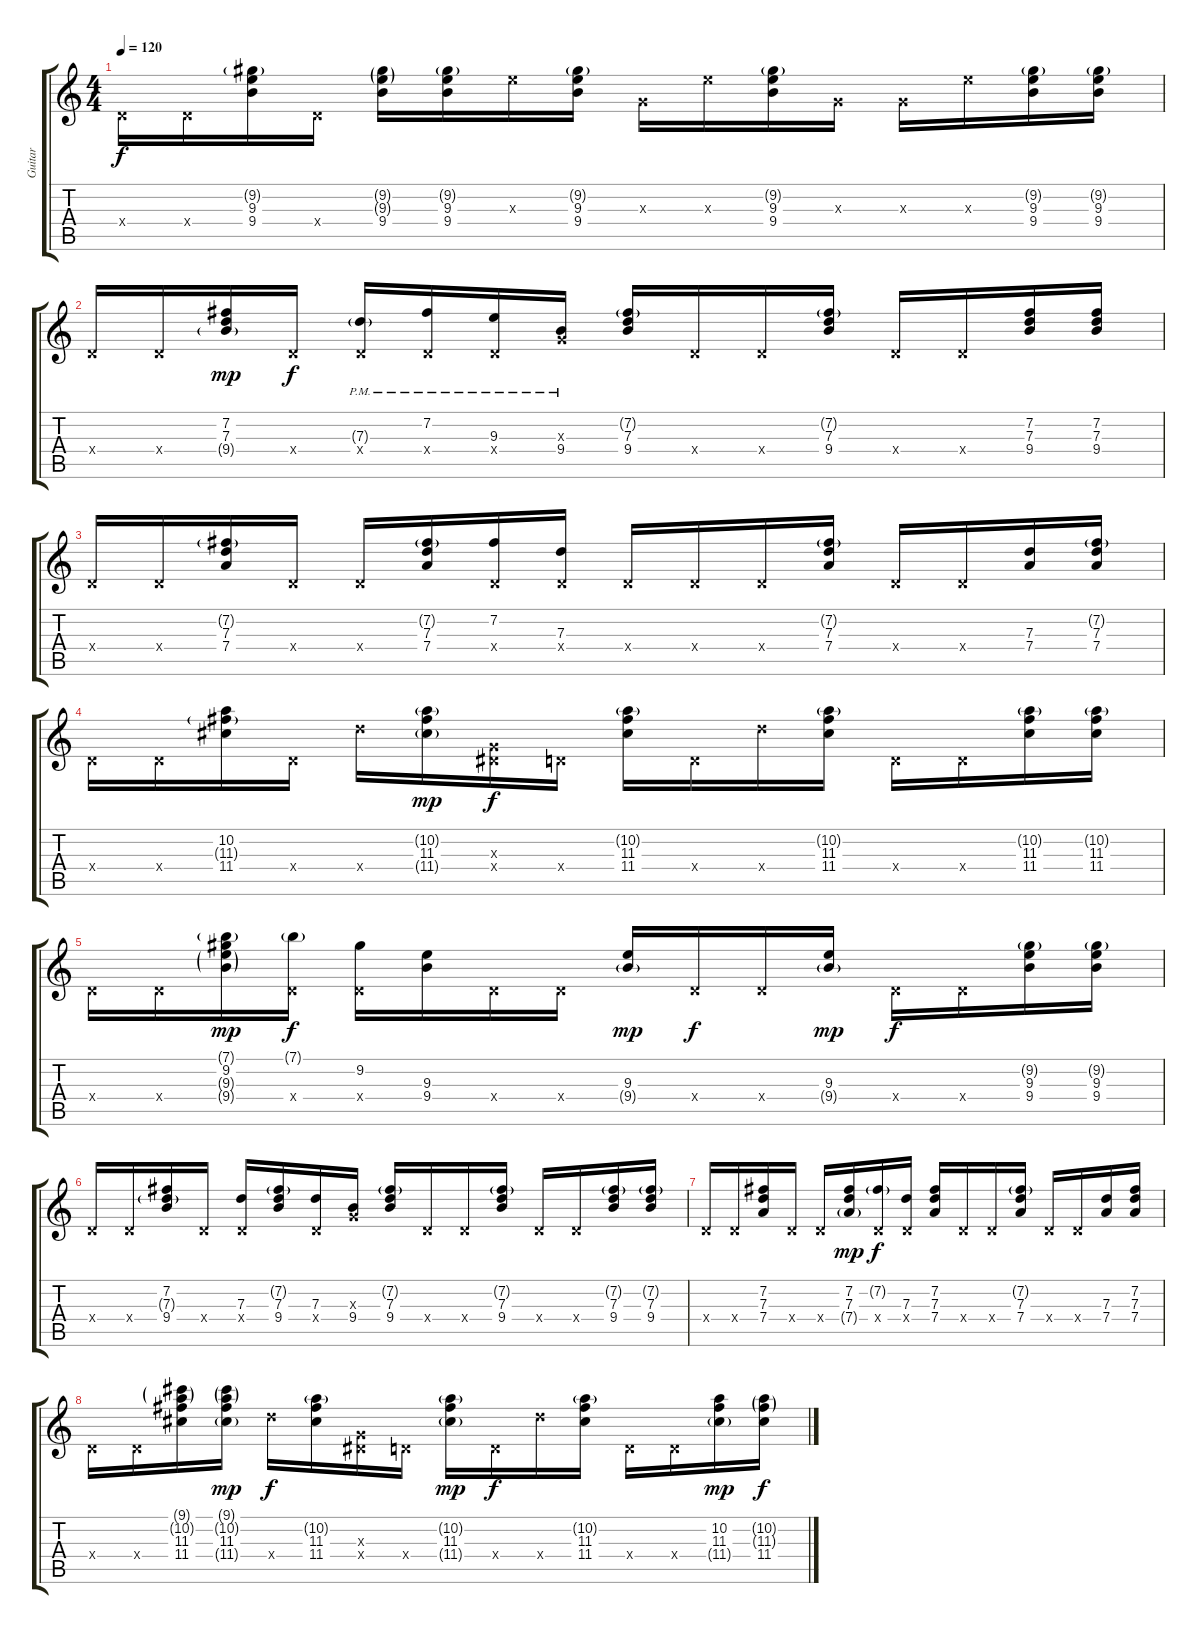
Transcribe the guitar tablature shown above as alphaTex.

\track ("Guitar" "Guitar") {instrument electricguitarclean}
\staff {score tabs}
\tuning (E4 B3 G3 D3 A2 E2) {hide}
\ts (4 4)
\tempo 120
\clef g2
\ks c
0.4{x}.16{dy f} 0.4{x}.16 (9.2{g} 9.3 9.4).16 0.4{x}.16 (9.2{g} 9.3{g} 9.4).16 (9.2{g} 9.3 9.4).16 9.3{x}.16 (9.2{g} 9.3 9.4).16 0.3{x}.16 9.3{x}.16 (9.2{g} 9.3 9.4).16 0.3{x}.16 0.3{x}.16 9.3{x}.16 (9.2{g} 9.3 9.4).16 (9.2{g} 9.3 9.4).16 |
0.4{x}.16 0.4{x}.16 (7.2 7.3 9.4{g}).16{dy mp} 0.4{x}.16{dy f} (7.3{g pm} 0.4{x}).16 (7.2{pm} 0.4{x}).16 (9.3{pm} 0.4{x}).16 (0.3{x} 9.4{pm}).16 (7.2{g} 7.3 9.4).16 0.4{x}.16 0.4{x}.16 (7.2{g} 7.3 9.4).16 0.4{x}.16 0.4{x}.16 (7.2 7.3 9.4).16 (7.2 7.3 9.4).16 |
0.4{x}.16 0.4{x}.16 (7.2{g} 7.3 7.4).16 0.4{x}.16 0.4{x}.16 (7.2{g} 7.3 7.4).16 (7.2 0.4{x}).16 (7.3 0.4{x}).16 0.4{x}.16 0.4{x}.16 0.4{x}.16 (7.2{g} 7.3 7.4).16 0.4{x}.16 0.4{x}.16 (7.3 7.4).16 (7.2{g} 7.3 7.4).16 |
0.4{x}.16 0.4{x}.16 (10.2 11.3{g} 11.4).16 0.4{x}.16 12.4{x}.16 (10.2{g} 11.3 11.4{g}).16{dy mp} (0.3{x} 1.4{x}).16{dy f} 0.4{x}.16 (10.2{g} 11.3 11.4).16 0.4{x}.16 12.4{x}.16 (10.2{g} 11.3 11.4).16 0.4{x}.16 0.4{x}.16 (10.2{g} 11.3 11.4).16 (10.2{g} 11.3 11.4).16 |
0.4{x}.16 0.4{x}.16 (7.1{g} 9.2 9.3{g} 9.4{g}).16{dy mp} (7.1{g} 0.4{x}).16{dy f} (9.2 0.4{x}).16 (9.3 9.4).16 0.4{x}.16 0.4{x}.16 (9.3 9.4{g}).16{dy mp} 0.4{x}.16{dy f} 0.4{x}.16 (9.3 9.4{g}).16{dy mp} 0.4{x}.16{dy f} 0.4{x}.16 (9.2{g} 9.3 9.4).16 (9.2{g} 9.3 9.4).16 |
0.4{x}.16 0.4{x}.16 (7.2 7.3{g} 9.4).16 0.4{x}.16 (7.3 0.4{x}).16 (7.2{g} 7.3 9.4).16 (7.3 0.4{x}).16 (0.3{x} 9.4).16 (7.2{g} 7.3 9.4).16 0.4{x}.16 0.4{x}.16 (7.2{g} 7.3 9.4).16 0.4{x}.16 0.4{x}.16 (7.2{g} 7.3 9.4).16 (7.2{g} 7.3 9.4).16 |
0.4{x}.16 0.4{x}.16 (7.2 7.3 7.4).16 0.4{x}.16 0.4{x}.16 (7.2 7.3 7.4{g}).16{dy mp} (7.2{g} 0.4{x}).16{dy f} (7.3 0.4{x}).16 (7.2 7.3 7.4).16 0.4{x}.16 0.4{x}.16 (7.2{g} 7.3 7.4).16 0.4{x}.16 0.4{x}.16 (7.3 7.4).16 (7.2 7.3 7.4).16 |
0.4{x}.16 0.4{x}.16 (9.1{g} 10.2{g} 11.3 11.4).16 (9.1{g} 10.2{g} 11.3 11.4{g}).16{dy mp} 12.4{x}.16{dy f} (10.2{g} 11.3 11.4).16 (0.3{x} 1.4{x}).16 0.4{x}.16 (10.2{g} 11.3 11.4{g}).16{dy mp} 0.4{x}.16{dy f} 12.4{x}.16 (10.2{g} 11.3 11.4).16 0.4{x}.16 0.4{x}.16 (10.2 11.3 11.4{g}).16{dy mp} (10.2{g} 11.3{g} 11.4).16{dy f}
